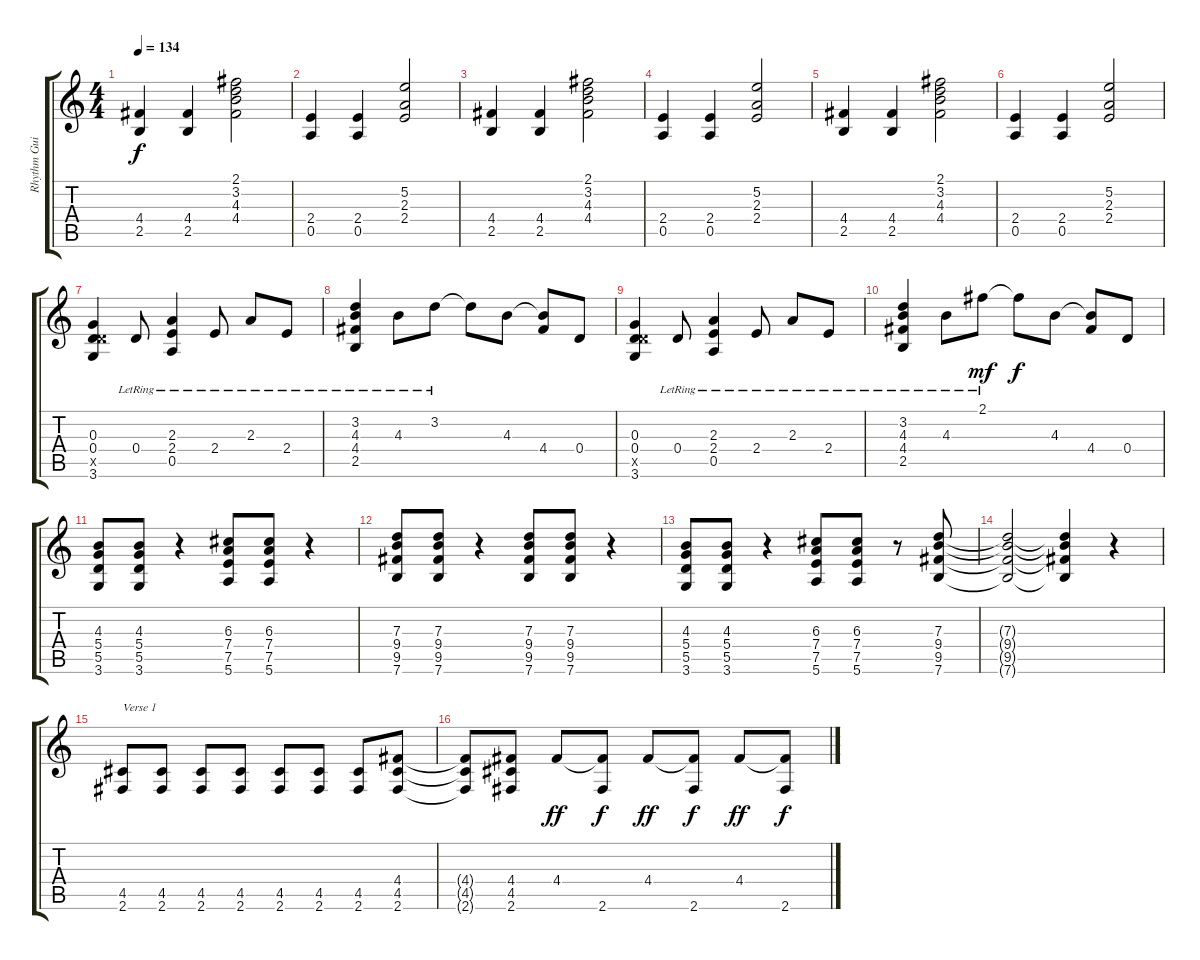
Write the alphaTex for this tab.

\track ("Rhythm Guitar 2" "Rhythm Gui") {instrument overdrivenguitar}
\staff {score tabs}
\tuning (E4 B3 G3 D3 A2 E2) {hide}
\ts (4 4)
\tempo 134
\clef g2
\ks c
(4.4 2.5).4{dy f} (4.4 2.5).4 (2.1 3.2 4.3 4.4).2 |
(2.4 0.5).4 (2.4 0.5).4 (5.2 2.3 2.4).2 |
(4.4 2.5).4 (4.4 2.5).4 (2.1 3.2 4.3 4.4).2 |
(2.4 0.5).4 (2.4 0.5).4 (5.2 2.3 2.4).2 |
(4.4 2.5).4 (4.4 2.5).4 (2.1 3.2 4.3 4.4).2 |
(2.4 0.5).4 (2.4 0.5).4 (5.2 2.3 2.4).2 |
(0.3 0.4 5.5{x} 3.6).4 0.4{lr}.8 (2.3 2.4 0.5{lr}).4 2.4{lr}.8 2.3{lr}.8 2.4{lr}.8 |
(3.2 4.3 4.4{lr} 2.5{lr}).4 4.3{lr}.8 3.2{lr}.8 3.2{t}.8 4.3.8 (4.3{t} 4.4).8 0.4.8 |
(0.3 0.4 5.5{x} 3.6).4 0.4{lr}.8 (2.3 2.4 0.5{lr}).4 2.4{lr}.8 2.3{lr}.8 2.4{lr}.8 |
(3.2 4.3 4.4{lr} 2.5{lr}).4 4.3{lr}.8 2.1{lr}.8{dy mf} 2.1{t}.8{dy f} 4.3.8 (4.3{t} 4.4).8 0.4.8 |
(4.3 5.4 5.5 3.6).8 (4.3 5.4 5.5 3.6).8 r.4 (6.3 7.4 7.5 5.6).8 (6.3 7.4 7.5 5.6).8 r.4 |
(7.3 9.4 9.5 7.6).8 (7.3 9.4 9.5 7.6).8 r.4 (7.3 9.4 9.5 7.6).8 (7.3 9.4 9.5 7.6).8 r.4 |
(4.3 5.4 5.5 3.6).8 (4.3 5.4 5.5 3.6).8 r.4 (6.3 7.4 7.5 5.6).8 (6.3 7.4 7.5 5.6).8 r.8 (7.3 9.4 9.5 7.6).8 |
(7.3{t} 9.4{t} 9.5{t} 7.6{t}).2 (7.3{t} 9.4{t} 9.5{t} 7.6{t}).4 r.4 |
(4.5 2.6).8{txt "Verse 1"} (4.5 2.6).8 (4.5 2.6).8 (4.5 2.6).8 (4.5 2.6).8 (4.5 2.6).8 (4.5 2.6).8 (4.4 4.5 2.6).8 |
(4.4{t} 4.5{t} 2.6{t}).8 (4.4 4.5 2.6).8 4.4.8{dy ff} (4.4{t} 2.6).8{dy f} 4.4.8{dy ff} (4.4{t} 2.6).8{dy f} 4.4.8{dy ff} (4.4{t} 2.6).8{dy f}
